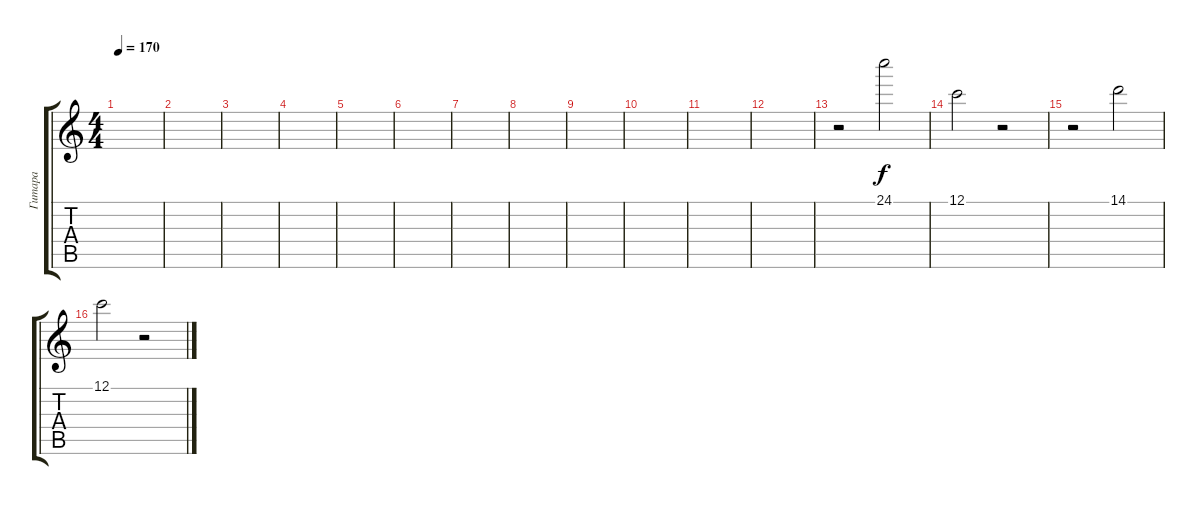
\track ("Гитара" "Гитара") {instrument electricguitarclean}
\staff {score tabs}
\tuning (C4 F3 Bb2 Eb2 G2 C2) {hide}
\ts (4 4)
\tempo 170
\clef g2
\ks c
|
|
|
|
|
|
|
|
|
|
|
|
r.2{volume 13 instrument overdrivenguitar} 24.1.2 |
12.1.2 r.2 |
r.2 14.1.2 |
12.1.2 r.2{instrument overdrivenguitar}
